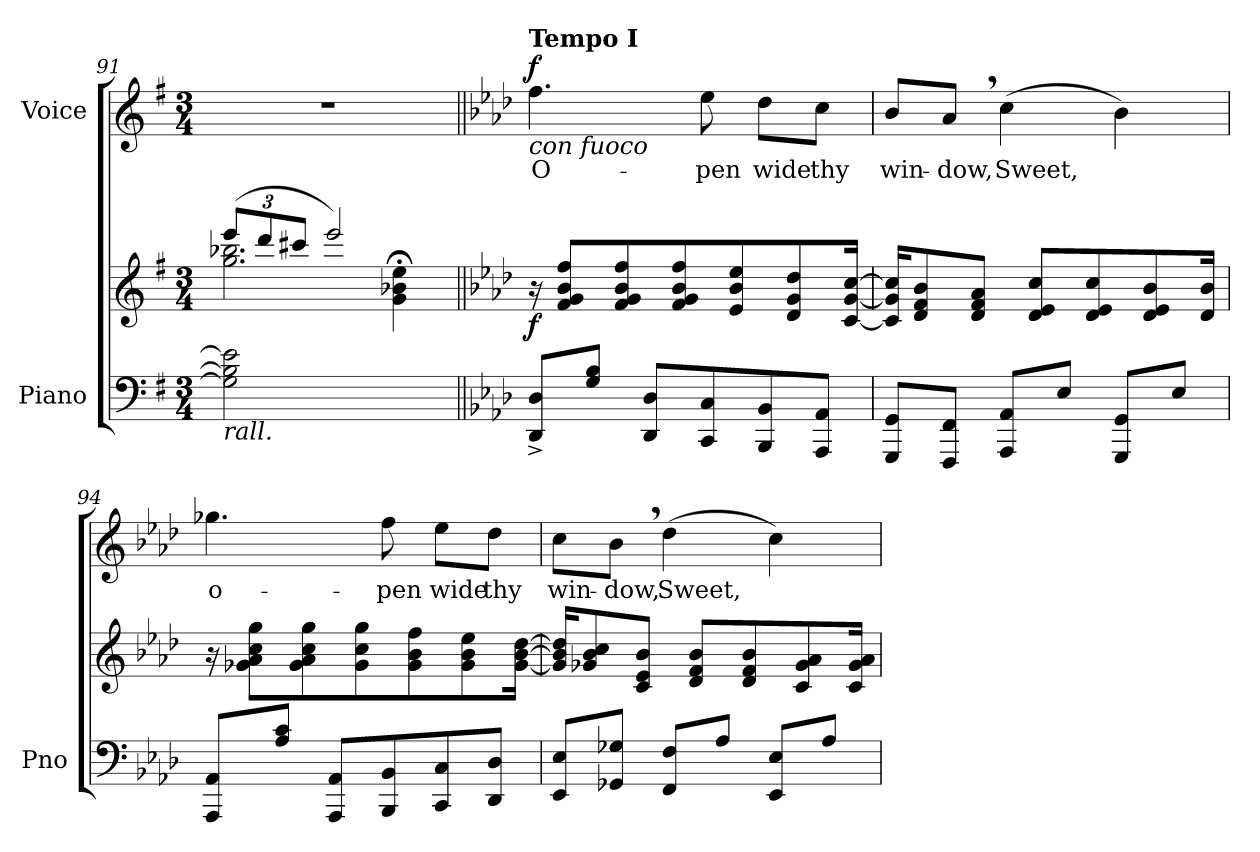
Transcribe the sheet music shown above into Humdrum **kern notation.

**kern	**kern	**dynam	**kern	**text	**dynam
*part2	*part2	*part2	*part1	*part1	*part1
*staff3	*staff2	*staff2/3	*staff1	*staff1	*staff1
*I"Piano	*	*	*I"Voice	*	*
*I'Pno	*	*	*	*	*
*clefF4	*clefG2	*	*clefG2	*	*
*k[f#]	*k[f#]	*	*k[f#]	*	*
*M3/4	*M3/4	*	*M3/4	*	*
*	*Xbrackettup	*	*	*	*
=91	=91	=91	=91	=91	=91
*	*^	*	*	*	*
*	*	*^	*	*	*	*
!LO:TX:b:i:t=rall.	!	!	!	!	!	!	!
(<2G\] 2B-\] 2e\]	(12eee/L	2.gg\ 2.bb-X\	2ryy	.	2.r	.	.
.	12ddd/	.	.	.	.	.	.
.	12ccc#X/J	.	.	.	.	.	.
.	2eee/)	.	.	.	.	.	.
4ryy	.	.	4g\;< 4b-X\;< 4ee\;<)	.	.	.	.
*	*v	*v	*v	*	*	*	*
!!LO:PB:g=z
=92||	=92||	=92||	=92||	=92||	=92||
*k[b-e-a-d-]	*k[b-e-a-d-]	*	*k[b-e-a-d-]	*	*
*	*^	*	*	*	*
*	*	*^	*	*	*	*
!	!	!	!	!	!LO:TX:a:B:t=Tempo I	!	!
!	!	!	!	!	!LO:TX:b:i:t=con fuoco	!	!
!	!	!	!	!LO:DY:b	!	!LO:LY:b	!LO:DY:a
*	*v	*v	*v	*	*	*	*
8DD-/^ 8D-/^L	16r	f	4.ff\	O-	f
.	8f/ 8g/ 8b-/ 8ff/L	.	.	.	.
8G/ 8B-/J	.	.	.	.	.
.	8f/ 8g/ 8b-/ 8ff/	.	.	.	.
8DD-/ 8D-/L	.	.	.	.	.
.	8f/ 8g/ 8b-/ 8ff/	.	.	.	.
!	!	!	!	!LO:LY:b	!
8CC/ 8C/	.	.	8ee-\	-pen	.
.	8e-/ 8b-/ 8ee-/	.	.	.	.
!	!	!	!	!LO:LY:b	!
8BBB-/ 8BB-/	.	.	8dd-\L	wide	.
.	8d-/ 8g/ 8dd-/	.	.	.	.
!	!	!	!	!LO:LY:b	!
8AAA-/ 8AA-/J	.	.	8cc\J	thy	.
.	[16c/ [16g/ [16cc/Jk	.	.	.	.
=93	=93	=93	=93	=93	=93
!	!	!	!	!LO:LY:b	!
8GGG/ 8GG/L	16c/] 16g/] 16cc/]KL	.	8b-/L	win-	.
.	8d-/ 8f/ 8b-/	.	.	.	.
!	!	!	!	!LO:LY:b	!
8FFF/ 8FF/J	.	.	8a-,/J	-dow,	.
.	8d-/ 8f/ 8a-/J	.	.	.	.
!	!	!	!	!LO:LY:b	!
8AAA-/ 8AA-/L	.	.	(4cc\	Sweet,	.
.	8d-/ 8e-/ 8cc/L	.	.	.	.
8E-/J	.	.	.	.	.
.	8d-/ 8e-/ 8cc/	.	.	.	.
8GGG/ 8GG/L	.	.	4b-\)	.	.
.	8d-/ 8e-/ 8b-/	.	.	.	.
8E-/J	.	.	.	.	.
.	16d-/ 16b-/Jk	.	.	.	.
=94	=94	=94	=94	=94	=94
!	!	!	!	!LO:LY:b	!
8AAA-/ 8AA-/L	16r	.	4.gg-X\	o-	.
.	8g-X\ 8a-\ 8cc\ 8gg\L	.	.	.	.
8A-/ 8c/J	.	.	.	.	.
.	8g-\ 8a-\ 8cc\ 8gg\	.	.	.	.
8AAA-/ 8AA-/L	.	.	.	.	.
.	8g-\ 8cc\ 8gg\	.	.	.	.
!	!	!	!	!LO:LY:b	!
8BBB-/ 8BB-/	.	.	8ff\	-pen	.
.	8g-\ 8b-\ 8ff\	.	.	.	.
!	!	!	!	!LO:LY:b	!
8CC/ 8C/	.	.	8ee-\L	wide	.
.	8g-\ 8b-\ 8ee-\	.	.	.	.
!	!	!	!	!LO:LY:b	!
8DD-/ 8D-/J	.	.	8dd-\J	thy	.
.	[16g-\ [16b-\ [16dd-\Jk	.	.	.	.
!!LO:LB:g=z
=95	=95	=95	=95	=95	=95
!	!	!	!	!LO:LY:b	!
8EE-/ 8E-/L	16g-/] 16b-/] 16dd-/]KL	.	8cc\L	win-	.
.	8g-X/ 8b-/ 8cc/	.	.	.	.
!	!	!	!	!LO:LY:b	!
8GG-X/ 8G-X/J	.	.	8b-,\J	-dow,	.
.	8c/ 8e-/ 8b-/J	.	.	.	.
!	!	!	!	!LO:LY:b	!
8FF/ 8F/L	.	.	(4dd-\	Sweet,	.
.	8d-/ 8f/ 8b-/L	.	.	.	.
8A-/J	.	.	.	.	.
.	8d-/ 8f/ 8b-/	.	.	.	.
8EE-/ 8E-/L	.	.	4cc\)	.	.
.	8c/ 8g-/ 8a-/	.	.	.	.
8A-/J	.	.	.	.	.
.	16c/ 16g-/ 16a-/Jk	.	.	.	.
=	=	=	=	=	=
*-	*-	*-	*-	*-	*-
